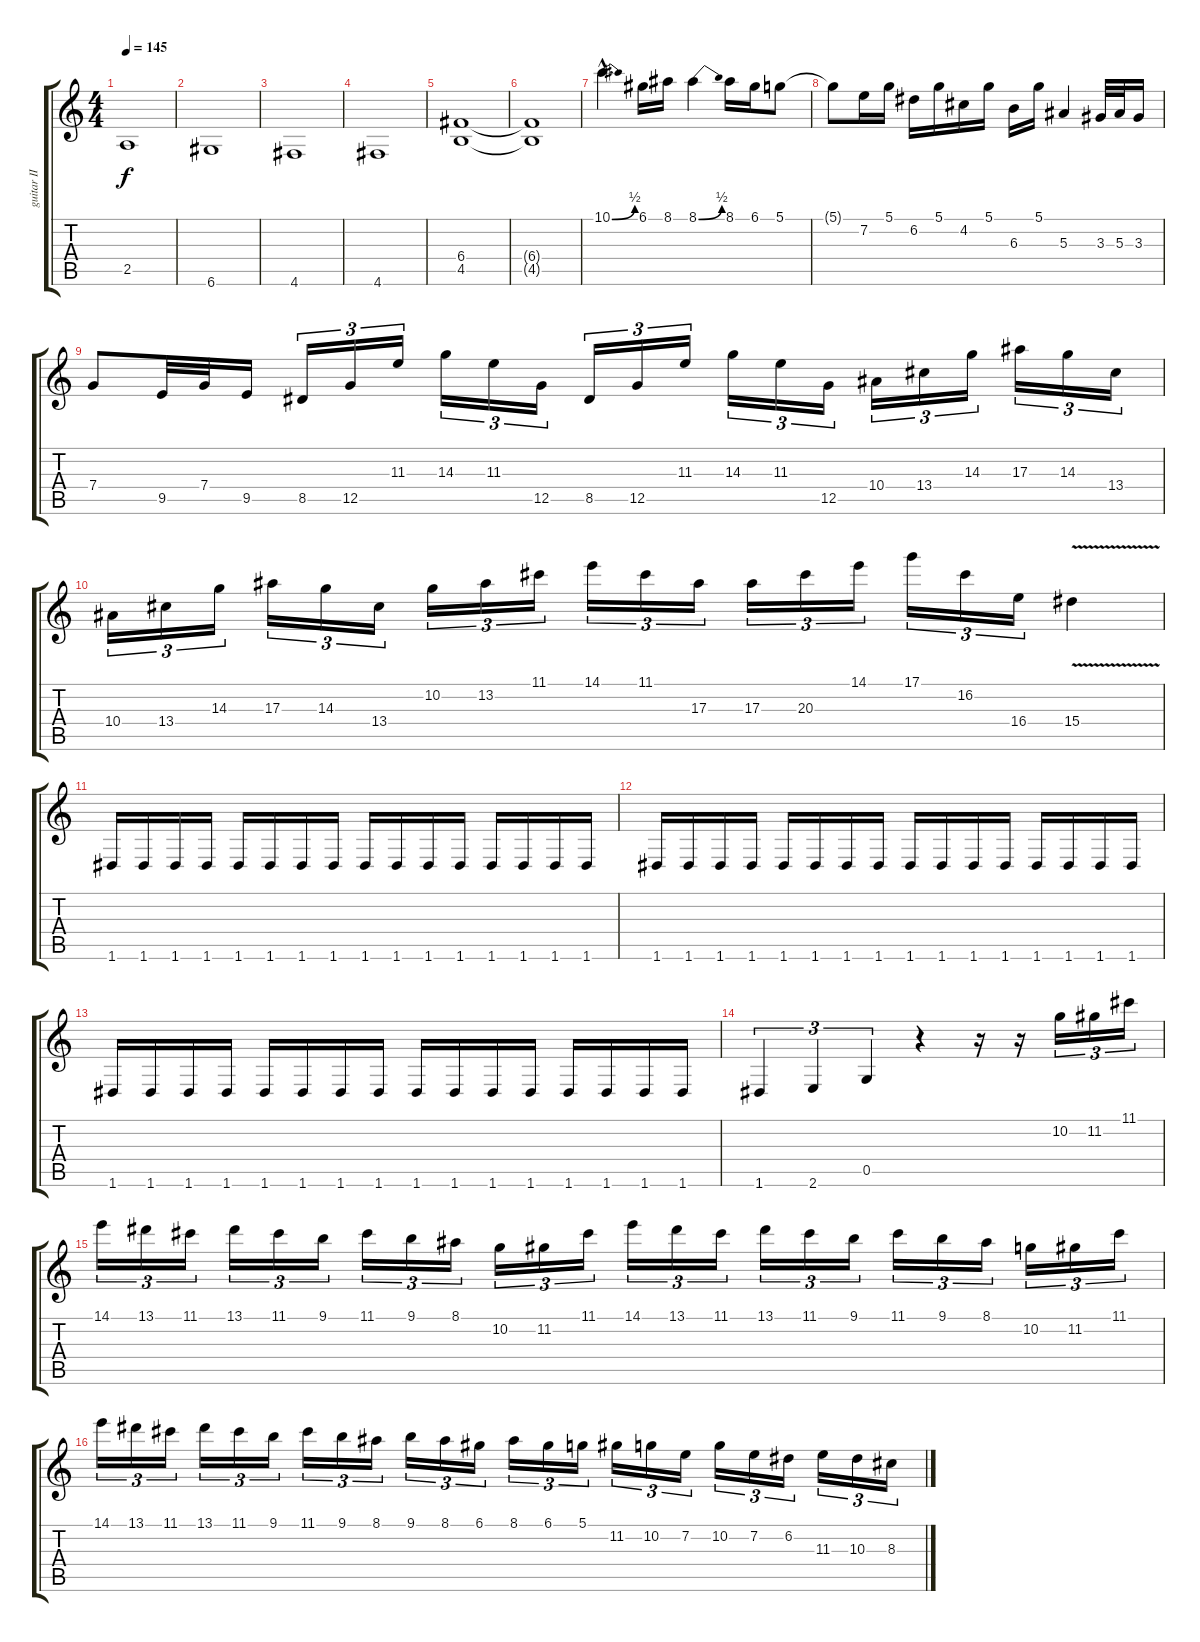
\track ("guitar II" "guitar II") {instrument distortionguitar}
\staff {score tabs}
\tuning (D4 A3 F3 C3 G2 D2) {hide}
\ts (4 4)
\tempo 145
\clef g2
\ks c
2.5.1{dy f} |
6.6.1 |
4.6.1 |
4.6.1 |
(6.4 4.5).1 |
(6.4{t} 4.5{t}).1 |
10.1{be (bend 0 0 60 2) hac}.4{d} 6.1.16 8.1.16 8.1{be (bend 0 0 60 2)}.4 8.1.16 6.1.16 5.1.8 |
5.1{t}.8 7.2.16 5.1.16 6.2.16 5.1.16 4.2.16 5.1.16 6.3.16 5.1.16 5.3.4 3.3.32 5.3.32 3.3.16 |
7.4.8 9.5.32 7.4.32 9.5.16 8.5.16{tu (3 2)} 12.5.16{tu (3 2)} 11.3.16{tu (3 2)} 14.3.16{tu (3 2)} 11.3.16{tu (3 2)} 12.5.16{tu (3 2)} 8.5.16{tu (3 2)} 12.5.16{tu (3 2)} 11.3.16{tu (3 2)} 14.3.16{tu (3 2)} 11.3.16{tu (3 2)} 12.5.16{tu (3 2)} 10.4.16{tu (3 2)} 13.4.16{tu (3 2)} 14.3.16{tu (3 2)} 17.3.16{tu (3 2)} 14.3.16{tu (3 2)} 13.4.16{tu (3 2)} |
10.4.16{tu (3 2)} 13.4.16{tu (3 2)} 14.3.16{tu (3 2)} 17.3.16{tu (3 2)} 14.3.16{tu (3 2)} 13.4.16{tu (3 2)} 10.2.16{tu (3 2)} 13.2.16{tu (3 2)} 11.1.16{tu (3 2)} 14.1.16{tu (3 2)} 11.1.16{tu (3 2)} 17.3.16{tu (3 2)} 17.3.16{tu (3 2)} 20.3.16{tu (3 2)} 14.1.16{tu (3 2)} 17.1.16{tu (3 2)} 16.2.16{tu (3 2)} 16.4.16{tu (3 2)} 15.4{v}.4 |
1.6.16 1.6.16 1.6.16 1.6.16 1.6.16 1.6.16 1.6.16 1.6.16 1.6.16 1.6.16 1.6.16 1.6.16 1.6.16 1.6.16 1.6.16 1.6.16 |
1.6.16 1.6.16 1.6.16 1.6.16 1.6.16 1.6.16 1.6.16 1.6.16 1.6.16 1.6.16 1.6.16 1.6.16 1.6.16 1.6.16 1.6.16 1.6.16 |
1.6.16 1.6.16 1.6.16 1.6.16 1.6.16 1.6.16 1.6.16 1.6.16 1.6.16 1.6.16 1.6.16 1.6.16 1.6.16 1.6.16 1.6.16 1.6.16 |
1.6.4{tu (3 2)} 2.6.4{tu (3 2)} 0.5.4{tu (3 2)} r.4 r.16 r.16 10.2.16{tu (3 2)} 11.2.16{tu (3 2)} 11.1.16{tu (3 2)} |
14.1.16{tu (3 2)} 13.1.16{tu (3 2)} 11.1.16{tu (3 2)} 13.1.16{tu (3 2)} 11.1.16{tu (3 2)} 9.1.16{tu (3 2)} 11.1.16{tu (3 2)} 9.1.16{tu (3 2)} 8.1.16{tu (3 2)} 10.2.16{tu (3 2)} 11.2.16{tu (3 2)} 11.1.16{tu (3 2)} 14.1.16{tu (3 2)} 13.1.16{tu (3 2)} 11.1.16{tu (3 2)} 13.1.16{tu (3 2)} 11.1.16{tu (3 2)} 9.1.16{tu (3 2)} 11.1.16{tu (3 2)} 9.1.16{tu (3 2)} 8.1.16{tu (3 2)} 10.2.16{tu (3 2)} 11.2.16{tu (3 2)} 11.1.16{tu (3 2)} |
14.1.16{tu (3 2)} 13.1.16{tu (3 2)} 11.1.16{tu (3 2)} 13.1.16{tu (3 2)} 11.1.16{tu (3 2)} 9.1.16{tu (3 2)} 11.1.16{tu (3 2)} 9.1.16{tu (3 2)} 8.1.16{tu (3 2)} 9.1.16{tu (3 2)} 8.1.16{tu (3 2)} 6.1.16{tu (3 2)} 8.1.16{tu (3 2)} 6.1.16{tu (3 2)} 5.1.16{tu (3 2)} 11.2.16{tu (3 2)} 10.2.16{tu (3 2)} 7.2.16{tu (3 2)} 10.2.16{tu (3 2)} 7.2.16{tu (3 2)} 6.2.16{tu (3 2)} 11.3.16{tu (3 2)} 10.3.16{tu (3 2)} 8.3.16{tu (3 2)}
